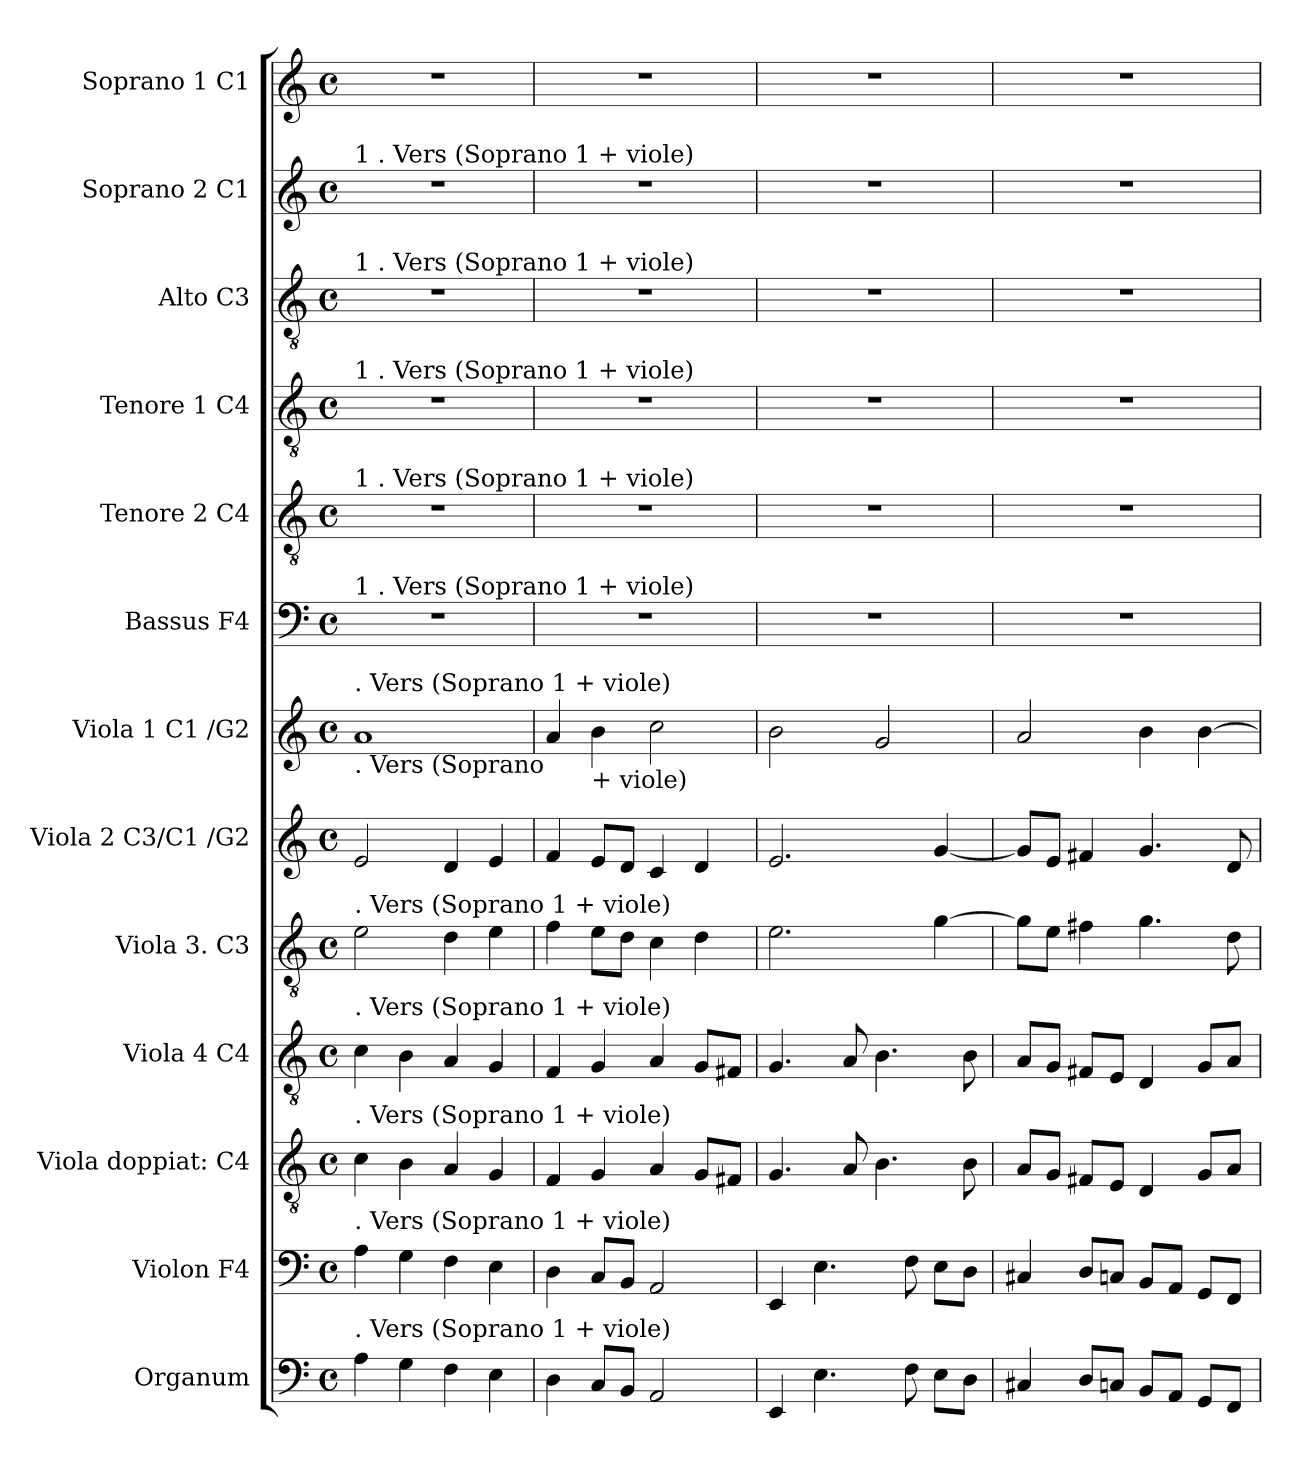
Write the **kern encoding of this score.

**kern	**kern	**kern	**kern	**kern	**kern	**kern	**kern	**kern	**kern	**kern	**kern	**kern
*part13	*part12	*part11	*part10	*part9	*part8	*part7	*part6	*part5	*part4	*part3	*part2	*part1
*staff13	*staff12	*staff11	*staff10	*staff9	*staff8	*staff7	*staff6	*staff5	*staff4	*staff3	*staff2	*staff1
*I"Organum	*I"Violon  F4	*I"Viola doppiat:  C4	*I"Viola 4  C4	*I"Viola 3.  C3	*I"Viola 2  C3/C1 /G2	*I"Viola 1  C1 /G2	*I"Bassus  F4	*I"Tenore 2  C4	*I"Tenore 1  C4	*I"Alto  C3	*I"Soprano 2  C1	*I"Soprano 1  C1
*	*I'Vln	*I'Vla	*I'Vla	*I'Vla	*I'Vla	*I'Vla	*	*	*	*	*	*
*clefF4	*clefF4	*clefGv2	*clefGv2	*clefGv2	*clefG2	*clefG2	*clefF4	*clefGv2	*clefGv2	*clefGv2	*clefG2	*clefG2
*k[]	*k[]	*k[]	*k[]	*k[]	*k[]	*k[]	*k[]	*k[]	*k[]	*k[]	*k[]	*k[]
*C:	*C:	*C:	*C:	*C:	*C:	*C:	*C:	*C:	*C:	*C:	*C:	*C:
*M4/4	*M4/4	*M4/4	*M4/4	*M4/4	*M4/4	*M4/4	*M4/4	*M4/4	*M4/4	*M4/4	*M4/4	*M4/4
*met(c)	*met(c)	*met(c)	*met(c)	*met(c)	*met(c)	*met(c)	*met(c)	*met(c)	*met(c)	*met(c)	*met(c)	*met(c)
=1	=1	=1	=1	=1	=1	=1	=1	=1	=1	=1	=1	=1
!	!	!	!	!	!	!	!	!	!	!	!LO:TX:a:t=1 . Vers (Soprano 1 + viole)	!
!	!	!	!	!	!	!	!	!	!	!LO:TX:a:t=1 . Vers (Soprano 1 + viole)	!	!
!	!	!	!	!	!	!	!	!	!LO:TX:a:t=1 . Vers (Soprano 1 + viole)	!	!	!
!	!	!	!	!	!	!	!	!LO:TX:a:t=1 . Vers (Soprano 1 + viole)	!	!	!	!
!	!	!	!	!	!	!	!LO:TX:a:t=1 . Vers (Soprano 1 + viole)	!	!	!	!	!
!	!	!	!	!	!	!LO:TX:b:t=. Vers (Soprano	!	!	!	!	!	!
!	!	!	!	!	!	!LO:TX:a:t=. Vers (Soprano 1 + viole)	!	!	!	!	!	!
!	!	!	!	!LO:TX:a:t=. Vers (Soprano 1 + viole)	!	!	!	!	!	!	!	!
!	!	!	!LO:TX:a:t=. Vers (Soprano 1 + viole)	!	!	!	!	!	!	!	!	!
!	!	!LO:TX:a:t=. Vers (Soprano 1 + viole)	!	!	!	!	!	!	!	!	!	!
!	!LO:TX:a:t=. Vers (Soprano 1 + viole)	!	!	!	!	!	!	!	!	!	!	!
!LO:TX:a:t=. Vers (Soprano 1 + viole)	!	!	!	!	!	!	!	!	!	!	!	!
4A\	4A\	4c\	4c\	2e\	2e/	1a	1r	1r	1r	1r	1r	1r
4G\	4G\	4B\	4B\	.	.	.	.	.	.	.	.	.
4F\	4F\	4A/	4A/	4d\	4d/	.	.	.	.	.	.	.
4E\	4E\	4G/	4G/	4e\	4e/	.	.	.	.	.	.	.
=2	=2	=2	=2	=2	=2	=2	=2	=2	=2	=2	=2	=2
4D\	4D\	4F/	4F/	4f\	4f/	4a/	1r	1r	1r	1r	1r	1r
!	!	!	!	!	!	!LO:TX:b:t=+ viole)	!	!	!	!	!	!
8C/L	8C/L	4G/	4G/	8e\L	8e/L	4b\	.	.	.	.	.	.
8BB/J	8BB/J	.	.	8d\J	8d/J	.	.	.	.	.	.	.
2AA/	2AA/	4A/	4A/	4c\	4c/	2cc\	.	.	.	.	.	.
.	.	8G/L	8G/L	4d\	4d/	.	.	.	.	.	.	.
.	.	8F#X/J	8F#X/J	.	.	.	.	.	.	.	.	.
=3	=3	=3	=3	=3	=3	=3	=3	=3	=3	=3	=3	=3
4EE/	4EE/	4.G/	4.G/	2.e\	2.e/	2b\	1r	1r	1r	1r	1r	1r
4.E\	4.E\	.	.	.	.	.	.	.	.	.	.	.
.	.	8A/	8A/	.	.	.	.	.	.	.	.	.
.	.	4.B\	4.B\	.	.	2g/	.	.	.	.	.	.
8F\	8F\	.	.	.	.	.	.	.	.	.	.	.
8E\L	8E\L	.	.	[4g\	[4g/	.	.	.	.	.	.	.
8D\J	8D\J	8B\	8B\	.	.	.	.	.	.	.	.	.
=4	=4	=4	=4	=4	=4	=4	=4	=4	=4	=4	=4	=4
4C#X/	4C#X/	8A/L	8A/L	8g\L]	8g/L]	2a/	1r	1r	1r	1r	1r	1r
.	.	8G/J	8G/J	8e\J	8e/J	.	.	.	.	.	.	.
8D/L	8D/L	8F#X/L	8F#X/L	4f#X\	4f#X/	.	.	.	.	.	.	.
8Cn/J	8Cn/J	8E/J	8E/J	.	.	.	.	.	.	.	.	.
8BB/L	8BB/L	4D/	4D/	4.g\	4.g/	4b\	.	.	.	.	.	.
8AA/J	8AA/J	.	.	.	.	.	.	.	.	.	.	.
8GG/L	8GG/L	8G/L	8G/L	.	.	[4b\	.	.	.	.	.	.
8FF/J	8FF/J	8A/J	8A/J	8d\	8d/	.	.	.	.	.	.	.
=	=	=	=	=	=	=	=	=	=	=	=	=
*-	*-	*-	*-	*-	*-	*-	*-	*-	*-	*-	*-	*-
